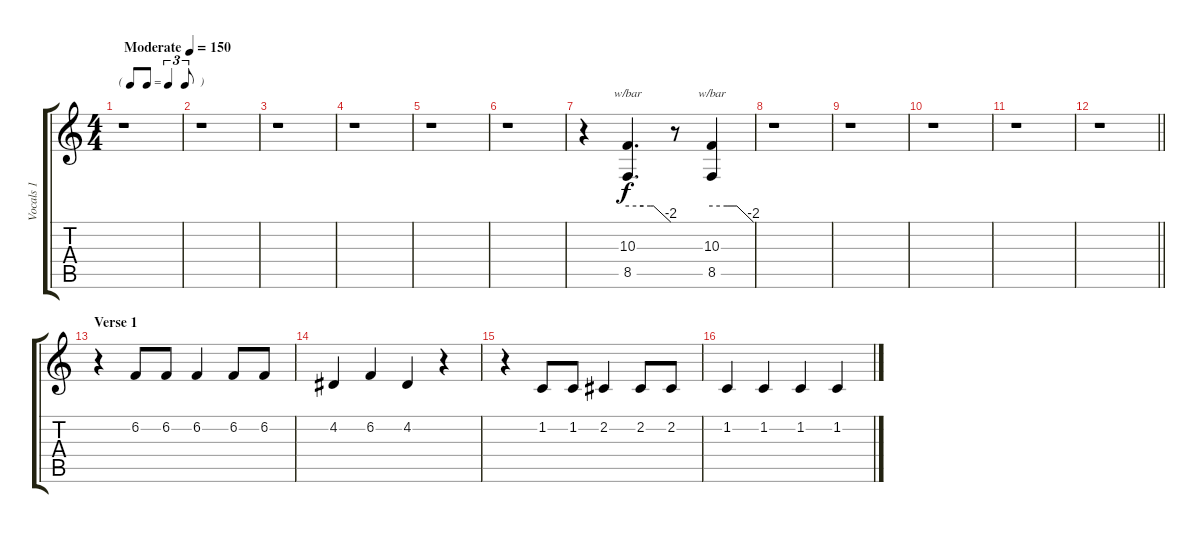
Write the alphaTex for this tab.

\track ("Vocals 1" "Vocals 1") {instrument lead2sawtooth}
\staff {score tabs}
\tuning (E4 B3 G3 D3 A2 E2) {hide}
\ts (4 4)
\tf triplet8th
\tempo (150 "Moderate")
\clef g2
\ks c
r.1{dy f instrument lead2sawtooth} |
r.1 |
r.1 |
r.1 |
r.1 |
r.1 |
r.4 (10.3 8.5).4{d tbe (custom default 0 0 22 0 32 0 36 0 60 -8)} r.8 (10.3 8.5).4{tbe (custom default 0 0 22 0 32 0 36 0 60 -8)} |
r.1 |
r.1 |
r.1 |
r.1 |
\barLineRight lightlight
r.1 |
\section ("" "Verse 1")
r.4 6.2.8 6.2.8 6.2.4 6.2.8 6.2.8 |
4.2.4 6.2.4 4.2.4 r.4 |
r.4 1.2.8 1.2.8 2.2.4 2.2.8 2.2.8 |
1.2.4 1.2.4 1.2.4 1.2.4
